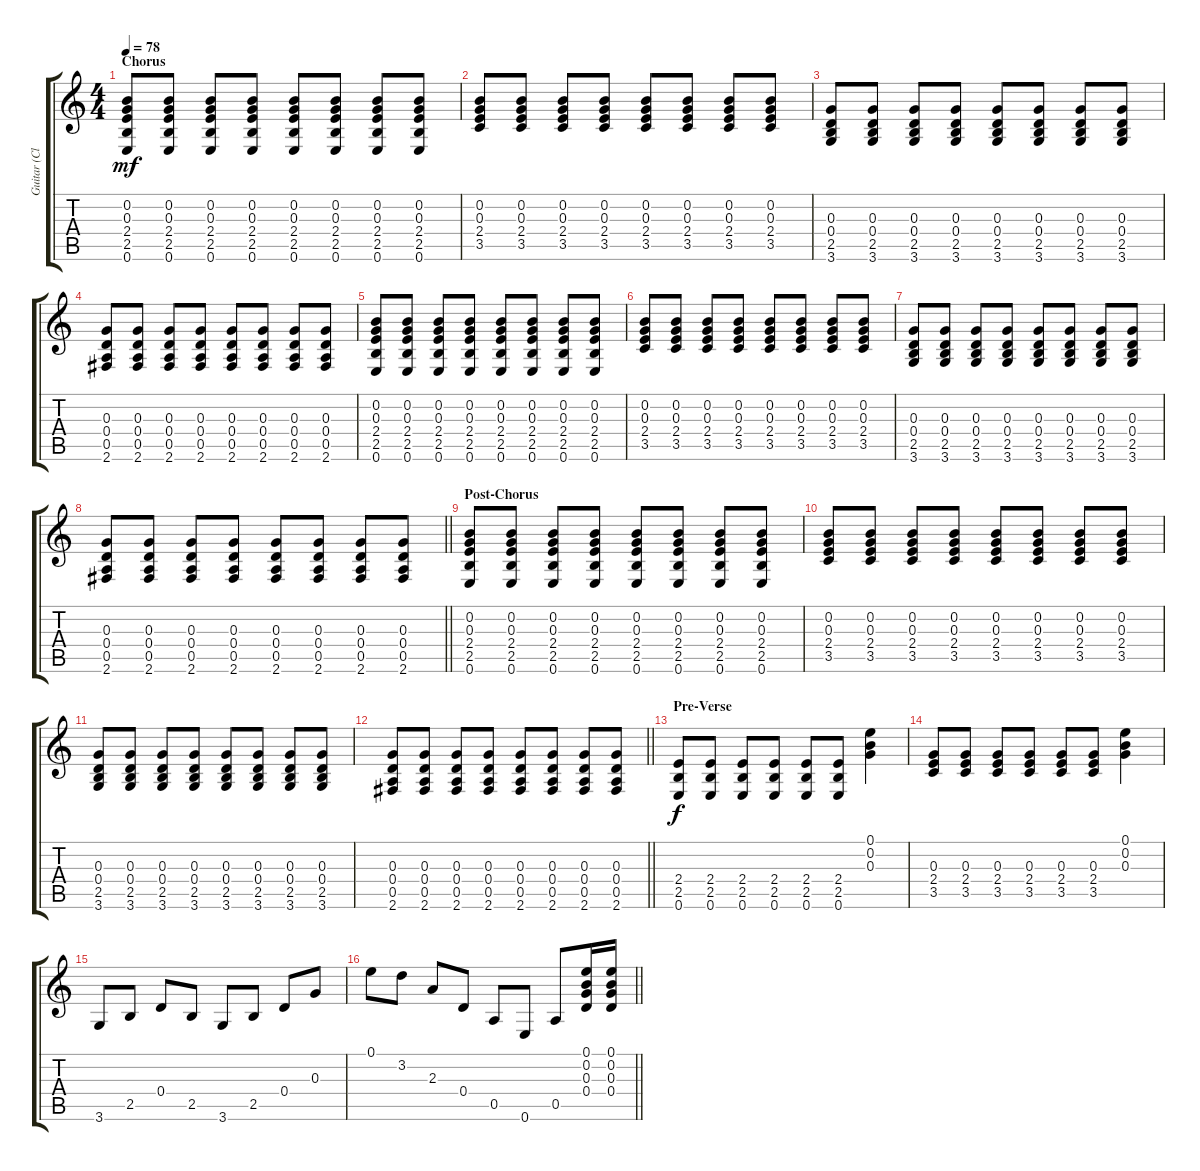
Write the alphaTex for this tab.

\track ("Guitar (Clean)" "Guitar (Cl") {instrument electricguitarclean}
\staff {score tabs}
\tuning (E4 B3 G3 D3 A2 E2) {hide}
\ts (4 4)
\section ("" "Chorus")
\tempo 78
\clef g2
\ks c
(0.2 0.3 2.4 2.5 0.6).8{dy mf volume 9 instrument distortionguitar} (0.2 0.3 2.4 2.5 0.6).8 (0.2 0.3 2.4 2.5 0.6).8 (0.2 0.3 2.4 2.5 0.6).8 (0.2 0.3 2.4 2.5 0.6).8 (0.2 0.3 2.4 2.5 0.6).8 (0.2 0.3 2.4 2.5 0.6).8 (0.2 0.3 2.4 2.5 0.6).8 |
(0.2 0.3 2.4 3.5).8 (0.2 0.3 2.4 3.5).8 (0.2 0.3 2.4 3.5).8 (0.2 0.3 2.4 3.5).8 (0.2 0.3 2.4 3.5).8 (0.2 0.3 2.4 3.5).8 (0.2 0.3 2.4 3.5).8 (0.2 0.3 2.4 3.5).8 |
(0.3 0.4 2.5 3.6).8 (0.3 0.4 2.5 3.6).8 (0.3 0.4 2.5 3.6).8 (0.3 0.4 2.5 3.6).8 (0.3 0.4 2.5 3.6).8 (0.3 0.4 2.5 3.6).8 (0.3 0.4 2.5 3.6).8 (0.3 0.4 2.5 3.6).8 |
(0.3 0.4 0.5 2.6).8 (0.3 0.4 0.5 2.6).8 (0.3 0.4 0.5 2.6).8 (0.3 0.4 0.5 2.6).8 (0.3 0.4 0.5 2.6).8 (0.3 0.4 0.5 2.6).8 (0.3 0.4 0.5 2.6).8 (0.3 0.4 0.5 2.6).8 |
(0.2 0.3 2.4 2.5 0.6).8 (0.2 0.3 2.4 2.5 0.6).8 (0.2 0.3 2.4 2.5 0.6).8 (0.2 0.3 2.4 2.5 0.6).8 (0.2 0.3 2.4 2.5 0.6).8 (0.2 0.3 2.4 2.5 0.6).8 (0.2 0.3 2.4 2.5 0.6).8 (0.2 0.3 2.4 2.5 0.6).8 |
(0.2 0.3 2.4 3.5).8 (0.2 0.3 2.4 3.5).8 (0.2 0.3 2.4 3.5).8 (0.2 0.3 2.4 3.5).8 (0.2 0.3 2.4 3.5).8 (0.2 0.3 2.4 3.5).8 (0.2 0.3 2.4 3.5).8 (0.2 0.3 2.4 3.5).8 |
(0.3 0.4 2.5 3.6).8 (0.3 0.4 2.5 3.6).8 (0.3 0.4 2.5 3.6).8 (0.3 0.4 2.5 3.6).8 (0.3 0.4 2.5 3.6).8 (0.3 0.4 2.5 3.6).8 (0.3 0.4 2.5 3.6).8 (0.3 0.4 2.5 3.6).8 |
\barLineRight lightlight
(0.3 0.4 0.5 2.6).8 (0.3 0.4 0.5 2.6).8 (0.3 0.4 0.5 2.6).8 (0.3 0.4 0.5 2.6).8 (0.3 0.4 0.5 2.6).8 (0.3 0.4 0.5 2.6).8 (0.3 0.4 0.5 2.6).8 (0.3 0.4 0.5 2.6).8 |
\section ("" "Post-Chorus")
(0.2 0.3 2.4 2.5 0.6).8 (0.2 0.3 2.4 2.5 0.6).8 (0.2 0.3 2.4 2.5 0.6).8 (0.2 0.3 2.4 2.5 0.6).8 (0.2 0.3 2.4 2.5 0.6).8 (0.2 0.3 2.4 2.5 0.6).8 (0.2 0.3 2.4 2.5 0.6).8 (0.2 0.3 2.4 2.5 0.6).8 |
(0.2 0.3 2.4 3.5).8 (0.2 0.3 2.4 3.5).8 (0.2 0.3 2.4 3.5).8 (0.2 0.3 2.4 3.5).8 (0.2 0.3 2.4 3.5).8 (0.2 0.3 2.4 3.5).8 (0.2 0.3 2.4 3.5).8 (0.2 0.3 2.4 3.5).8 |
(0.3 0.4 2.5 3.6).8 (0.3 0.4 2.5 3.6).8 (0.3 0.4 2.5 3.6).8 (0.3 0.4 2.5 3.6).8 (0.3 0.4 2.5 3.6).8 (0.3 0.4 2.5 3.6).8 (0.3 0.4 2.5 3.6).8 (0.3 0.4 2.5 3.6).8 |
\barLineRight lightlight
(0.3 0.4 0.5 2.6).8 (0.3 0.4 0.5 2.6).8 (0.3 0.4 0.5 2.6).8 (0.3 0.4 0.5 2.6).8 (0.3 0.4 0.5 2.6).8 (0.3 0.4 0.5 2.6).8 (0.3 0.4 0.5 2.6).8 (0.3 0.4 0.5 2.6).8 |
\section ("" "Pre-Verse")
(2.4 2.5 0.6).8{dy f volume 12 instrument electricguitarclean} (2.4 2.5 0.6).8 (2.4 2.5 0.6).8 (2.4 2.5 0.6).8 (2.4 2.5 0.6).8 (2.4 2.5 0.6).8 (0.1 0.2 0.3).4 |
(0.3 2.4 3.5).8 (0.3 2.4 3.5).8 (0.3 2.4 3.5).8 (0.3 2.4 3.5).8 (0.3 2.4 3.5).8 (0.3 2.4 3.5).8 (0.1 0.2 0.3).4 |
3.6.8 2.5.8 0.4.8 2.5.8 3.6.8 2.5.8 0.4.8 0.3.8 |
\barLineRight lightlight
0.1.8 3.2.8 2.3.8 0.4.8 0.5.8 0.6.8 0.5.8 (0.1 0.2 0.3 0.4).16 (0.1 0.2 0.3 0.4).16
